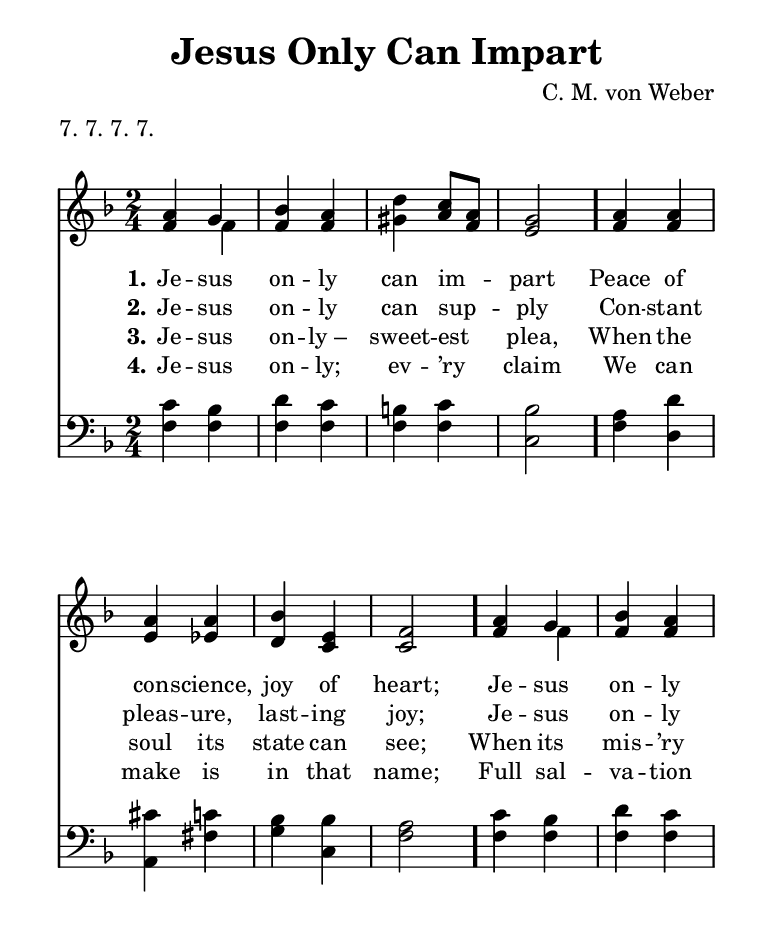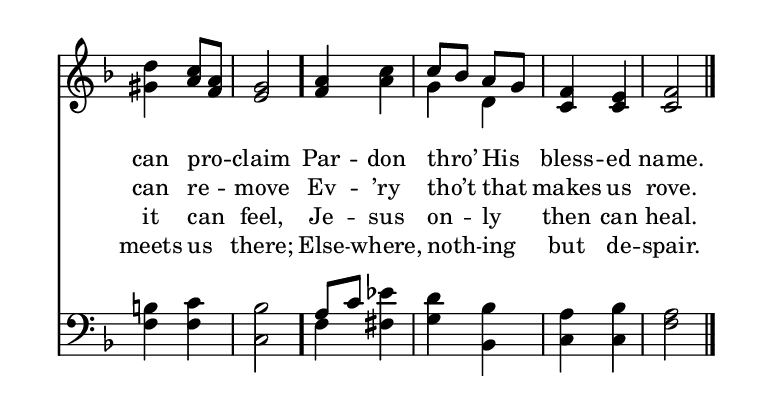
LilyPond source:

\include "common/global.ily"
\paper {
  \include "common/paper.ily"
  ragged-bottom = ##t
  ragged-last-bottom = ##t
  systems-per-page = #(cond (is-eogsized 2) (#t #f))
  system-system-spacing.padding = 11
}

\header{
  %gospel
  hymnnumber = "24"
  title = "Jesus Only Can Impart"
  tunename = "Weber"
  meter = "7. 7. 7. 7."
  poet = ""
  composer = "C. M. von Weber"
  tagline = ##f
}

% for fermata in MIDI
ta = { \tempo 4=80 }
tb = { \tempo 4=40 }

patternAA = { c4      c4 | c4 c4           | c4 c8[ c8] | c2 }
patternAB = { c4      c4 | c4 c4           | c4 c4      | c2 }
patternAC = { c4      c4 | c8[ c8] c8[ c8] | c4 c4      | c2 }
patternAD = { c8[ c8] c4 | c4 c4           | c4 c4      | c2 }

global = {
  \include "common/overrides.ily"
  \override Staff.TimeSignature.style = #'numbered
  \time 2/4
  \override Score.MetronomeMark.transparent = ##t % hide all fermata changes too
  \ta
  \key f \major
  \autoBeamOff
}

notesSoprano = {
\global
\relative c'' {

  \changePitch \patternAA { a g | bes a     | d c a  | g }
  \changePitch \patternAB { a a | a a       | bes e, | f }
  \changePitch \patternAA { a g | bes a     | d c a  | g }
  \changePitch \patternAC { a c | c bes a g | f e    | f }

  \bar "|."

}
}

notesAlto = {
\global
\relative e' {

  \changePitch \patternAA { f f | f f   | gis a f | e }
  \changePitch \patternAB { f f | e ees | d c     | c }
  \changePitch \patternAA { f f | f f   | gis a f | e }
  \changePitch \patternAB { f a | g d   | c c     | c }

}
}

notesTenor = {
\global
\relative a {

  \changePitch \patternAB { c bes   | d c   | b c     | bes }
  \changePitch \patternAB { a d     | cis c | bes bes | a   }
  \changePitch \patternAB { c bes   | d c   | b c     | bes }
  \changePitch \patternAD { a c ees | d bes | a bes   | a   }

}
}

notesBass = {
\global
\relative f {

  \changePitch \patternAB { f f   | f f    | f f  | c }
  \changePitch \patternAB { f d   | a fis' | g c, | f }
  \changePitch \patternAB { f f   | f f    | f f  | c }
  \changePitch \patternAB { f fis | g bes, | c c  | f }

}
}

wordsA = \lyricmode {
\set stanza = "1."

Je -- sus on -- ly can im -- part \bar "."
Peace of con -- science, joy of heart; \bar "." \eogbreak
Je -- sus on -- ly can pro -- claim \bar "."
Par -- don thro’ His bless -- ed name. \bar "." \eogbreak

}

wordsB = \lyricmode {
\set stanza = "2."

Je -- sus on -- ly can sup -- ply
Con -- stant pleas -- ure, last -- ing joy;
Je -- sus on -- ly can re -- move
Ev -- ’ry tho’t that makes us rove.

}

wordsC = \lyricmode {
\set stanza = "3."

Je -- sus on -- ly_– sweet -- est plea,
When the soul its state can see;
When its mis -- ’ry it can feel,
Je -- sus on -- ly then can heal.

}

wordsD = \lyricmode {
\set stanza = "4."

Je -- sus on -- ly; ev -- ’ry claim
We can make is in that name;
Full sal -- va -- tion meets us there;
Else -- where, noth -- ing but de -- spair.

}

\score {
  \context ChoirStaff <<
    \context Staff = upper <<
      \set Staff.autoBeaming = ##f
      \set ChoirStaff.systemStartDelimiter = #'SystemStartBar
      \set ChoirStaff.printPartCombineTexts = ##f
      \partcombine #'(2 . 11) \notesSoprano \notesAlto
      \context NullVoice = sopranos { \voiceOne << \notesSoprano >> }
      \context Lyrics = one   \lyricsto sopranos \wordsA
      \context Lyrics = two   \lyricsto sopranos \wordsB
      \context Lyrics = three \lyricsto sopranos \wordsC
      \context Lyrics = four  \lyricsto sopranos \wordsD
      %\context Lyrics = five  \lyricsto sopranos \wordsE
    >>
    \context Staff = men <<
      \set Staff.autoBeaming = ##f
      \clef bass
      \set ChoirStaff.printPartCombineTexts = ##f
      \partcombine #'(2 . 11) \notesTenor \notesBass
    >>
  >>
  \layout {
    \include "common/layout.ily"
  }
  \midi{
    \include "common/midi.ily"
  }
}

\version "2.19.49"  % necessary for upgrading to future LilyPond versions.

% vi:set et ts=2 sw=2 ai nocindent syntax=lilypond:
